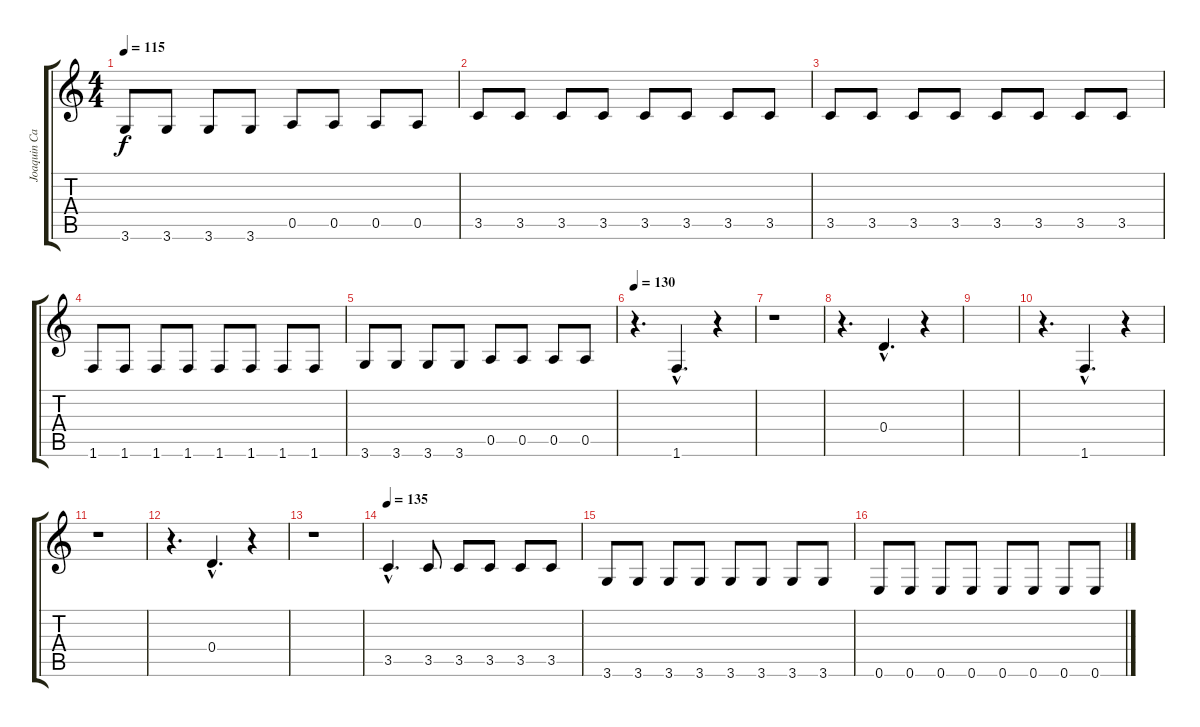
\track ("Joaquin Cardiel" "Joaquin Ca") {instrument electricbasspick}
\staff {score tabs}
\tuning (E4 B3 G3 D3 A2 E2) {hide}
\ts (4 4)
\tempo 115
\clef g2
\ks c
3.6.8{dy f} 3.6.8 3.6.8 3.6.8 0.5.8 0.5.8 0.5.8 0.5.8 |
3.5.8 3.5.8 3.5.8 3.5.8 3.5.8 3.5.8 3.5.8 3.5.8 |
3.5.8 3.5.8 3.5.8 3.5.8 3.5.8 3.5.8 3.5.8 3.5.8 |
1.6.8 1.6.8 1.6.8 1.6.8 1.6.8 1.6.8 1.6.8 1.6.8 |
3.6.8 3.6.8 3.6.8 3.6.8 0.5.8 0.5.8 0.5.8 0.5.8 |
\tempo 130
r.4{d} 1.6{hac}.4{d} r.4 |
r.1 |
r.4{d} 0.4{hac}.4{d} r.4 |
|
r.4{d} 1.6{hac}.4{d} r.4 |
r.1 |
r.4{d} 0.4{hac}.4{d} r.4 |
r.1 |
\tempo 135
3.5{hac}.4{d} 3.5.8 3.5.8 3.5.8 3.5.8 3.5.8 |
3.6.8 3.6.8 3.6.8 3.6.8 3.6.8 3.6.8 3.6.8 3.6.8 |
0.6.8 0.6.8 0.6.8 0.6.8 0.6.8 0.6.8 0.6.8 0.6.8
